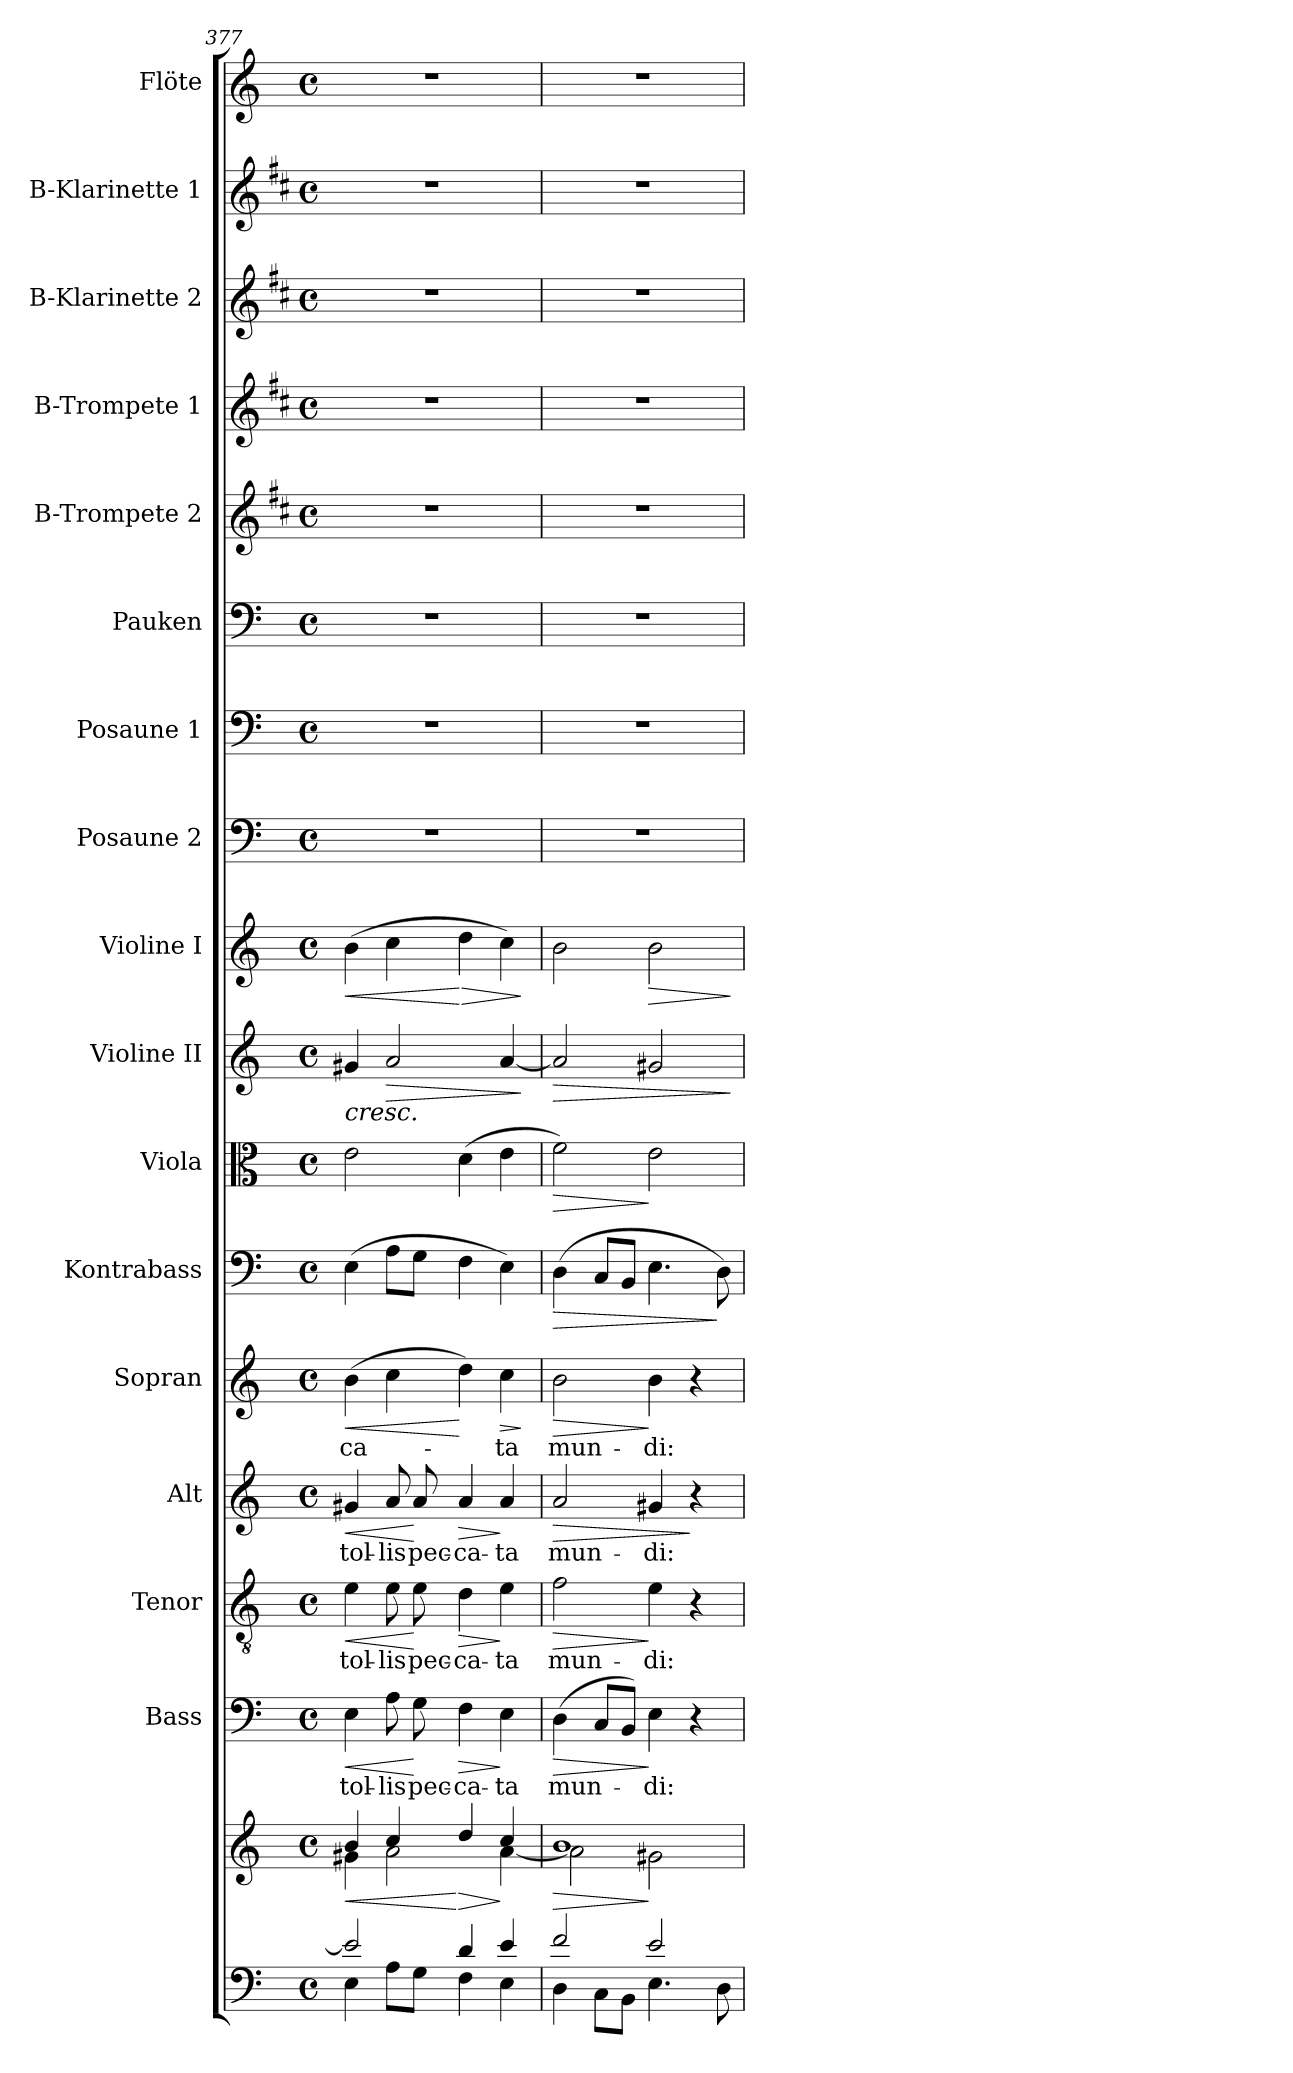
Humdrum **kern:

**kern	**kern	**dynam	**kern	**text	**dynam	**kern	**text	**dynam	**kern	**text	**dynam	**kern	**text	**dynam	**kern	**dynam	**kern	**dynam	**kern	**dynam	**kern	**dynam	**kern	**kern	**kern	**kern	**kern	**kern	**kern	**kern
*part17	*part17	*part17	*part16	*part16	*part16	*part15	*part15	*part15	*part14	*part14	*part14	*part13	*part13	*part13	*part12	*part12	*part11	*part11	*part10	*part10	*part9	*part9	*part8	*part7	*part6	*part5	*part4	*part3	*part2	*part1
*staff18	*staff17	*staff17/18	*staff16	*staff16	*staff16	*staff15	*staff15	*staff15	*staff14	*staff14	*staff14	*staff13	*staff13	*staff13	*staff12	*staff12	*staff11	*staff11	*staff10	*staff10	*staff9	*staff9	*staff8	*staff7	*staff6	*staff5	*staff4	*staff3	*staff2	*staff1
*	*	*	*I"Bass	*	*	*I"Tenor	*	*	*I"Alt	*	*	*I"Sopran	*	*	*I"Kontrabass	*	*I"Viola	*	*I"Violine II	*	*I"Violine I	*	*I"Posaune 2	*I"Posaune 1	*I"Pauken	*I"B-Trompete 2	*I"B-Trompete 1	*I"B-Klarinette 2	*I"B-Klarinette 1	*I"Flöte
*	*	*	*I'B.	*	*	*I'T.	*	*	*I'A.	*	*	*I'S.	*	*	*I'Kb.	*	*I'Vla.	*	*I'Vl. II	*	*I'Vl. I	*	*I'Pos. 2	*I'Pos. 1	*I'Pk.	*I'B Trp. 2	*I'B Trp. 1	*I'B Kl. 2	*I'B Kl. 1	*I'Fl.
*clefF4	*clefG2	*	*clefF4	*	*	*clefGv2	*	*	*clefG2	*	*	*clefG2	*	*	*clefF4	*	*clefC3	*	*clefG2	*	*clefG2	*	*clefF4	*clefF4	*clefF4	*clefG2	*clefG2	*clefG2	*clefG2	*clefG2
*	*	*	*	*	*	*	*	*	*	*	*	*	*	*	*ITrd7c12	*	*	*	*	*	*	*	*	*	*	*ITrd1c2	*ITrd1c2	*ITrd1c2	*ITrd1c2	*
*k[]	*k[]	*	*k[]	*	*	*k[]	*	*	*k[]	*	*	*k[]	*	*	*k[]	*	*k[]	*	*k[]	*	*k[]	*	*k[]	*k[]	*k[]	*k[]	*k[]	*k[]	*k[]	*k[]
*C:	*C:	*	*C:	*	*	*C:	*	*	*C:	*	*	*C:	*	*	*C:	*	*C:	*	*C:	*	*C:	*	*C:	*C:	*C:	*C:	*C:	*C:	*C:	*C:
*M4/4	*M4/4	*	*M4/4	*	*	*M4/4	*	*	*M4/4	*	*	*M4/4	*	*	*M4/4	*	*M4/4	*	*M4/4	*	*M4/4	*	*M4/4	*M4/4	*M4/4	*M4/4	*M4/4	*M4/4	*M4/4	*M4/4
*met(c)	*met(c)	*	*met(c)	*	*	*met(c)	*	*	*met(c)	*	*	*met(c)	*	*	*met(c)	*	*met(c)	*	*met(c)	*	*met(c)	*	*met(c)	*met(c)	*met(c)	*met(c)	*met(c)	*met(c)	*met(c)	*met(c)
=377	=377	=377	=377	=377	=377	=377	=377	=377	=377	=377	=377	=377	=377	=377	=377	=377	=377	=377	=377	=377	=377	=377	=377	=377	=377	=377	=377	=377	=377	=377
*^	*	*	*	*	*	*	*	*	*	*	*	*	*	*	*	*	*	*	*	*	*	*	*	*	*	*	*	*	*	*
!	!	!	!LO:HP:b	!	!LO:LY:b	!LO:HP:b	!	!LO:LY:b	!LO:HP:b	!	!LO:LY:b	!LO:HP:b	!	!LO:LY:b	!LO:HP:b	!	!	!	!	!	!LO:HP:b	!	!LO:HP:b	!	!	!	!	!	!	!	!
*	*	*^	*	*	*	*	*	*	*	*	*	*	*	*	*	*	*	*	*	*	*	*	*	*	*	*	*	*	*	*	*
2e/]	4E\	4b/	4g#X\	<	4E\	tol-	<	4e\	tol-	<	4g#X/	tol-	<	(>4b\	-ca-	<	(>4EE\	.	2e\	.	4g#X/	<	(>4b\	<	1r	1r	1r	1r	1r	1r	1r	1r
!	!	!	!	!	!	!LO:LY:b	!	!	!LO:LY:b	!	!	!LO:LY:b	!	!	!	!	!	!	!	!	!	!LO:HP:b	!	!	!	!	!	!	!	!	!	!
.	8A\L	4cc/	2a\	.	8A\	-lis	.	8e\	-lis	.	8a/	-lis	.	4cc\	.	.	8AA\L	.	.	.	2a/	>	4cc\	.	.	.	.	.	.	.	.	.
!	!	!	!	!	!	!LO:LY:b	!	!	!LO:LY:b	!	!	!LO:LY:b	!	!	!	!	!	!	!	!	!	!	!	!	!	!	!	!	!	!	!	!
.	8G\J	.	.	.	8G\	pec-	[	8e\	pec-	[	8a/	pec-	[	.	.	.	8GG\J	.	.	.	.	.	.	.	.	.	.	.	.	.	.	.
!	!	!	!	!LO:HP:n=1:b	!	!LO:LY:b	!LO:HP:b	!	!LO:LY:b	!LO:HP:b	!	!LO:LY:b	!LO:HP:b	!	!	!	!	!	!	!	!	!	!	!LO:HP:n=1:b	!	!	!	!	!	!	!	!
4d/	4F\	4dd/	.	[ >	4F\	-ca-	>	4d\	-ca-	>	4a/	-ca-	>	4dd\)	.	[	4FF\	.	(>4d\	.	.	.	4dd\	[ >	.	.	.	.	.	.	.	.
!	!	!	!	!	!	!LO:LY:b	!	!	!LO:LY:b	!	!	!LO:LY:b	!	!	!LO:LY:b	!LO:HP:b	!	!	!	!	!	!	!	!	!	!	!	!	!	!	!	!
4e/	4E\	4cc/	[<4a\	]	4E\	-ta	]	4e\	-ta	]	4a/	-ta	]	4cc\	-ta	>	4EE\)	.	4e\	.	[4a/	[	4cc\)	.	.	.	.	.	.	.	.	.
*v	*v	*	*	*	*	*	*	*	*	*	*	*	*	*	*	*	*	*	*	*	*	*	*	*	*	*	*	*	*	*	*	*
*	*v	*v	*	*	*	*	*	*	*	*	*	*	*	*	*	*	*	*	*	*	*	*	*	*	*	*	*	*	*	*	*
.	.	.	.	.	.	.	.	.	.	.	.	.	.	]	.	.	.	.	.	]	.	]	.	.	.	.	.	.	.	.
=378	=378	=378	=378	=378	=378	=378	=378	=378	=378	=378	=378	=378	=378	=378	=378	=378	=378	=378	=378	=378	=378	=378	=378	=378	=378	=378	=378	=378	=378	=378
*^	*	*	*	*	*	*	*	*	*	*	*	*	*	*	*	*	*	*	*	*	*	*	*	*	*	*	*	*	*	*
!	!	!	!LO:HP:b	!	!LO:LY:b	!LO:HP:b	!	!LO:LY:b	!LO:HP:b	!	!LO:LY:b	!LO:HP:b	!	!LO:LY:b	!LO:HP:b	!	!LO:HP:b	!	!LO:HP:b	!	!LO:HP:b	!	!	!	!	!	!	!	!	!	!
*	*	*^	*	*	*	*	*	*	*	*	*	*	*	*	*	*	*	*	*	*	*	*	*	*	*	*	*	*	*	*	*
2f/	4D\	1b	2a\]	>	(>4D\	mun-	>	2f\	mun-	>	2a/	mun-	>	2b\	mun-	>	(>4DD\	>	2f\)	>	2a/]	>	2b\	.	1r	1r	1r	1r	1r	1r	1r	1r
.	8C\L	.	.	.	8C/L	.	.	.	.	.	.	.	.	.	.	.	8CC/L	.	.	.	.	.	.	.	.	.	.	.	.	.	.	.
.	8BB\J	.	.	.	8BB/J)	.	.	.	.	.	.	.	.	.	.	.	8BBB/J	.	.	.	.	.	.	.	.	.	.	.	.	.	.	.
!	!	!	!	!	!	!LO:LY:b	!	!	!LO:LY:b	!	!	!LO:LY:b	!	!	!LO:LY:b	!	!	!	!	!	!	!	!	!LO:HP:b	!	!	!	!	!	!	!	!
2e/	4.E\	.	2g#X\	]	4E\	-di:	]	4e\	-di:	]	4g#X/	-di:	.	4b\	-di:	]	4.EE\	.	2e\	]	2g#X/	.	2b\	>	.	.	.	.	.	.	.	.
.	.	.	.	.	4r	.	.	4r	.	.	4r	.	]	4r	.	.	.	.	.	.	.	.	.	.	.	.	.	.	.	.	.	.
.	8D\	.	.	.	.	.	.	.	.	.	.	.	.	.	.	.	8DD\)	]	.	.	.	.	.	.	.	.	.	.	.	.	.	.
*v	*v	*	*	*	*	*	*	*	*	*	*	*	*	*	*	*	*	*	*	*	*	*	*	*	*	*	*	*	*	*	*	*
*	*v	*v	*	*	*	*	*	*	*	*	*	*	*	*	*	*	*	*	*	*	*	*	*	*	*	*	*	*	*	*	*
.	.	.	.	.	.	.	.	.	.	.	.	.	.	.	.	.	.	.	.	]	.	]	.	.	.	.	.	.	.	.
=	=	=	=	=	=	=	=	=	=	=	=	=	=	=	=	=	=	=	=	=	=	=	=	=	=	=	=	=	=	=
*-	*-	*-	*-	*-	*-	*-	*-	*-	*-	*-	*-	*-	*-	*-	*-	*-	*-	*-	*-	*-	*-	*-	*-	*-	*-	*-	*-	*-	*-	*-
